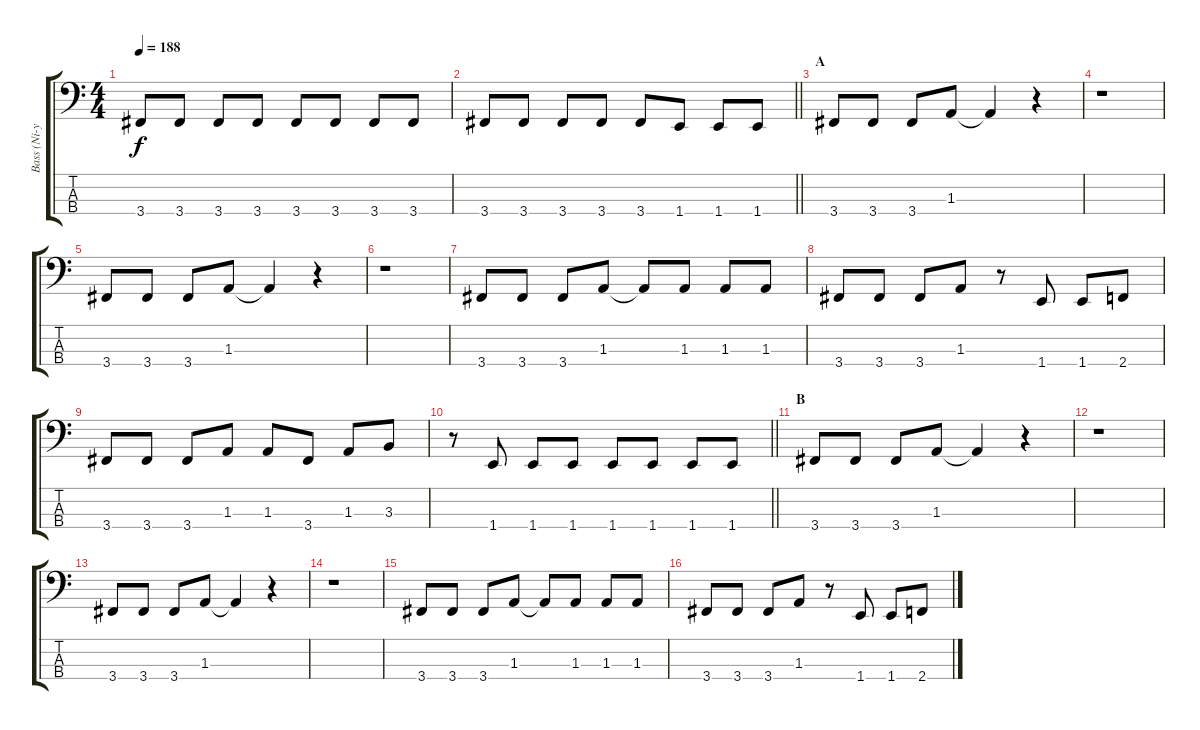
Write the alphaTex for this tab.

\track ("Bass (Ni-ya)" "Bass (Ni-y") {instrument electricbasspick}
\staff {score tabs}
\tuning (Gb2 Db2 Ab1 Eb1) {hide}
\ts (4 4)
\tempo 188
\clef f4
\ks c
3.4.8{dy f} 3.4.8 3.4.8 3.4.8 3.4.8 3.4.8 3.4.8 3.4.8 |
\barLineRight lightlight
3.4.8 3.4.8 3.4.8 3.4.8 3.4.8 1.4.8 1.4.8 1.4.8 |
\section ("" "A")
3.4.8 3.4.8 3.4.8 1.3.8 1.3{t}.4 r.4 |
r.1 |
3.4.8 3.4.8 3.4.8 1.3.8 1.3{t}.4 r.4 |
r.1 |
3.4.8 3.4.8 3.4.8 1.3.8 1.3{t}.8 1.3.8 1.3.8 1.3.8 |
3.4.8 3.4.8 3.4.8 1.3.8 r.8 1.4.8 1.4.8 2.4.8 |
3.4.8 3.4.8 3.4.8 1.3.8 1.3.8 3.4.8 1.3.8 3.3.8 |
\barLineRight lightlight
r.8 1.4.8 1.4.8 1.4.8 1.4.8 1.4.8 1.4.8 1.4.8 |
\section ("" "B")
3.4.8 3.4.8 3.4.8 1.3.8 1.3{t}.4 r.4 |
r.1 |
3.4.8 3.4.8 3.4.8 1.3.8 1.3{t}.4 r.4 |
r.1 |
3.4.8 3.4.8 3.4.8 1.3.8 1.3{t}.8 1.3.8 1.3.8 1.3.8 |
3.4.8 3.4.8 3.4.8 1.3.8 r.8 1.4.8 1.4.8 2.4.8
